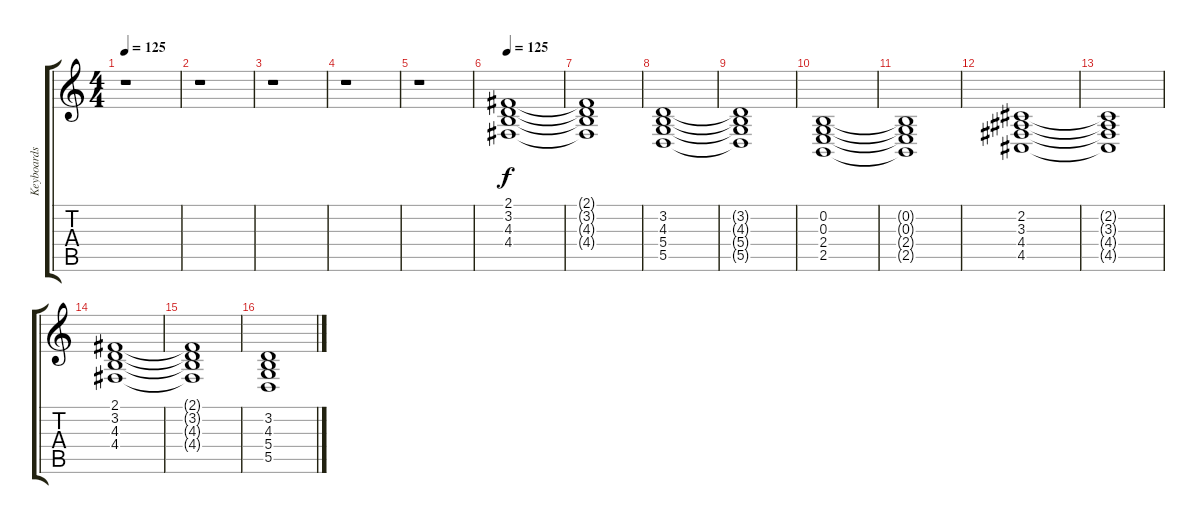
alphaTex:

\track ("Keyboards" "Keyboards") {instrument choiraahs}
\staff {score tabs}
\tuning (E4 B3 G3 D3 A2 E2) {hide}
\ts (4 4)
\tempo 125
\clef g2
\ks c
r.1{dy f} |
r.1 |
r.1 |
r.1 |
r.1 |
\tempo 125
(2.1 3.2 4.3 4.4).1 |
(2.1{t} 3.2{t} 4.3{t} 4.4{t}).1 |
(3.2 4.3 5.4 5.5).1 |
(3.2{t} 4.3{t} 5.4{t} 5.5{t}).1 |
(0.2 0.3 2.4 2.5).1 |
(0.2{t} 0.3{t} 2.4{t} 2.5{t}).1 |
(2.2 3.3 4.4 4.5).1 |
(2.2{t} 3.3{t} 4.4{t} 4.5{t}).1 |
(2.1 3.2 4.3 4.4).1 |
(2.1{t} 3.2{t} 4.3{t} 4.4{t}).1 |
(3.2 4.3 5.4 5.5).1
